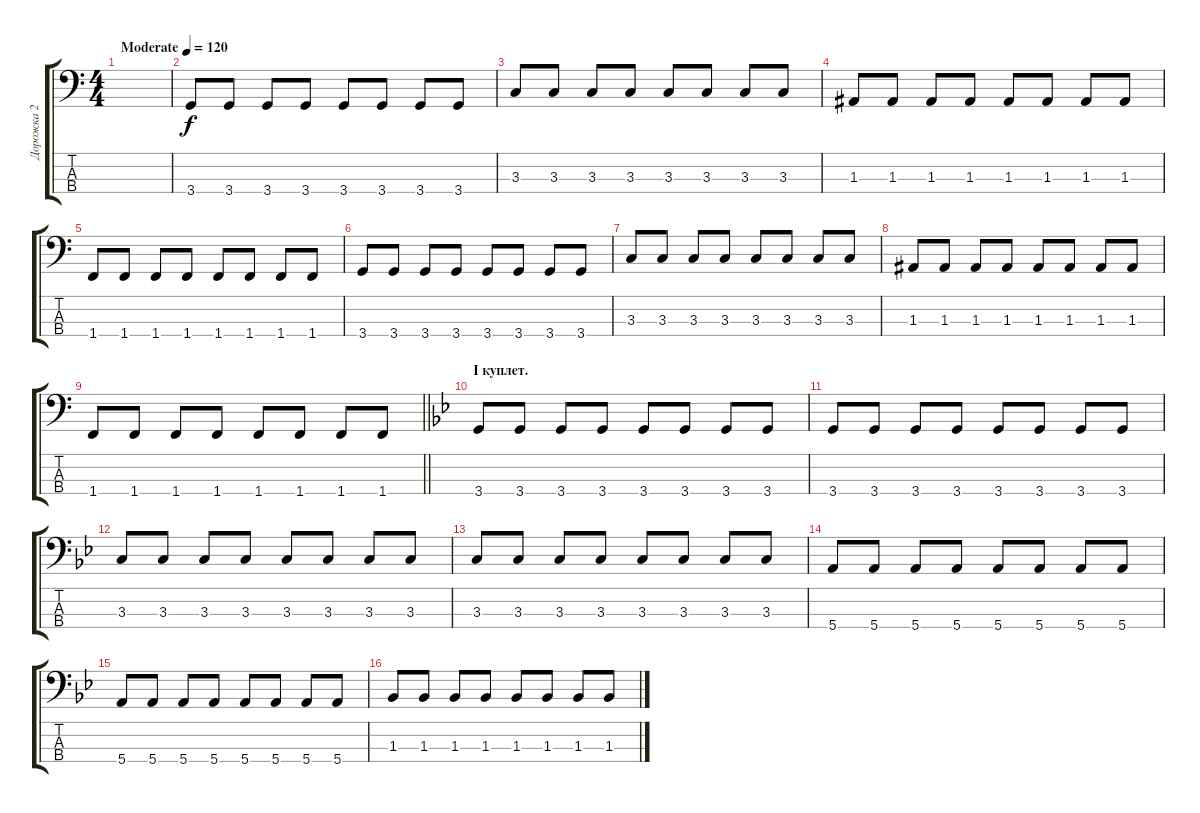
\track ("Дорожка 2" "Дорожка 2") {instrument electricbassfinger}
\staff {score tabs}
\tuning (G2 D2 A1 E1) {hide}
\ts (4 4)
\tempo (120 "Moderate")
\clef f4
\ks c
|
3.4.8 3.4.8 3.4.8 3.4.8 3.4.8 3.4.8 3.4.8 3.4.8 |
3.3.8 3.3.8 3.3.8 3.3.8 3.3.8 3.3.8 3.3.8 3.3.8 |
1.3.8 1.3.8 1.3.8 1.3.8 1.3.8 1.3.8 1.3.8 1.3.8 |
1.4.8 1.4.8 1.4.8 1.4.8 1.4.8 1.4.8 1.4.8 1.4.8 |
3.4.8 3.4.8 3.4.8 3.4.8 3.4.8 3.4.8 3.4.8 3.4.8 |
3.3.8 3.3.8 3.3.8 3.3.8 3.3.8 3.3.8 3.3.8 3.3.8 |
1.3.8 1.3.8 1.3.8 1.3.8 1.3.8 1.3.8 1.3.8 1.3.8 |
\barLineRight lightlight
1.4.8 1.4.8 1.4.8 1.4.8 1.4.8 1.4.8 1.4.8 1.4.8 |
\section ("" "I куплет.")
\ks gminor
3.4.8 3.4.8 3.4.8 3.4.8 3.4.8 3.4.8 3.4.8 3.4.8 |
3.4.8 3.4.8 3.4.8 3.4.8 3.4.8 3.4.8 3.4.8 3.4.8 |
3.3.8 3.3.8 3.3.8 3.3.8 3.3.8 3.3.8 3.3.8 3.3.8 |
3.3.8 3.3.8 3.3.8 3.3.8 3.3.8 3.3.8 3.3.8 3.3.8 |
5.4.8 5.4.8 5.4.8 5.4.8 5.4.8 5.4.8 5.4.8 5.4.8 |
5.4.8 5.4.8 5.4.8 5.4.8 5.4.8 5.4.8 5.4.8 5.4.8 |
1.3.8 1.3.8 1.3.8 1.3.8 1.3.8 1.3.8 1.3.8 1.3.8
